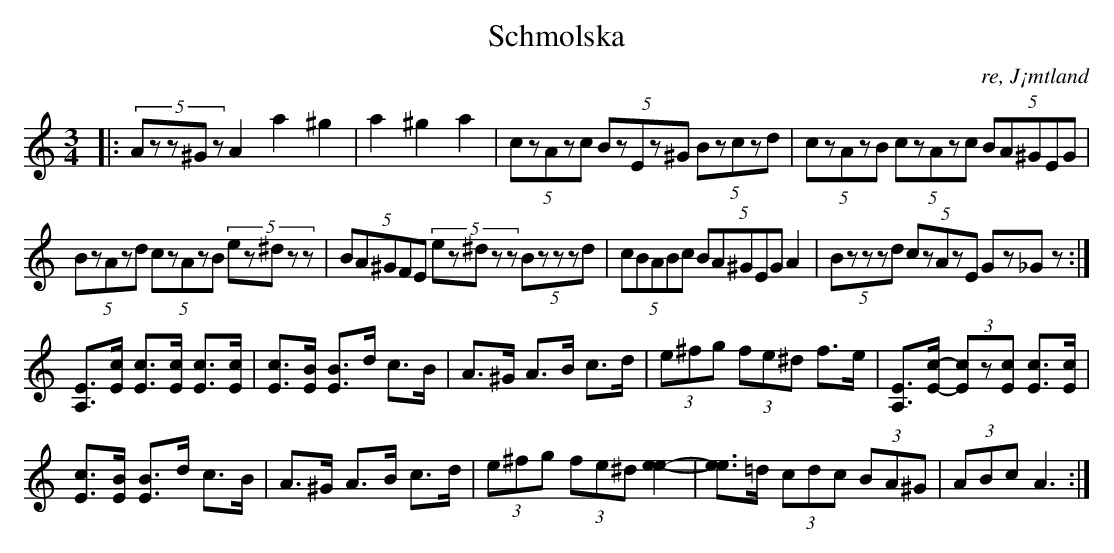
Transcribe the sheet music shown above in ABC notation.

X:1
T:Schmolska
O: re, J¡mtland
M:3/4
L:1/8
K:Am
|: (5:2Azz^Gz A2 a2 ^g2|a2 ^g2 a2|  (5:2czAzc (5:2BzEz^G (5:2Bzczd|  (5:2czAzB (5:2czAzc (5:2BA^GEG|
 (5:2BzAzd (5:2czAzB (5:2ez^dzz|  (5:2BA^GFE (5:2ez^dzz (5:2Bzzzd|  (5:2cBABc (5:2BA^GEG  A2|  (5:2Bzzzd (5:2czAzE (5:2Gz_Gz  :|
[EA,]>[cE] [cE]>[cE] [cE]>[cE] | [cE]>[BE] [BE]>d c>B | A>^G A>B c>d | (3e^fg (3fe^d f>e | [EA,]>[c-E-] (3[cE]z[cE] [cE]>[cE] |
[cE]>[BE] [BE]>d c>B | A>^G A>B c>d | (3e^fg (3fe^d [e2-e2-] | [ee]>=d (3cdc (3BA^G | (3ABc A3 :|]
